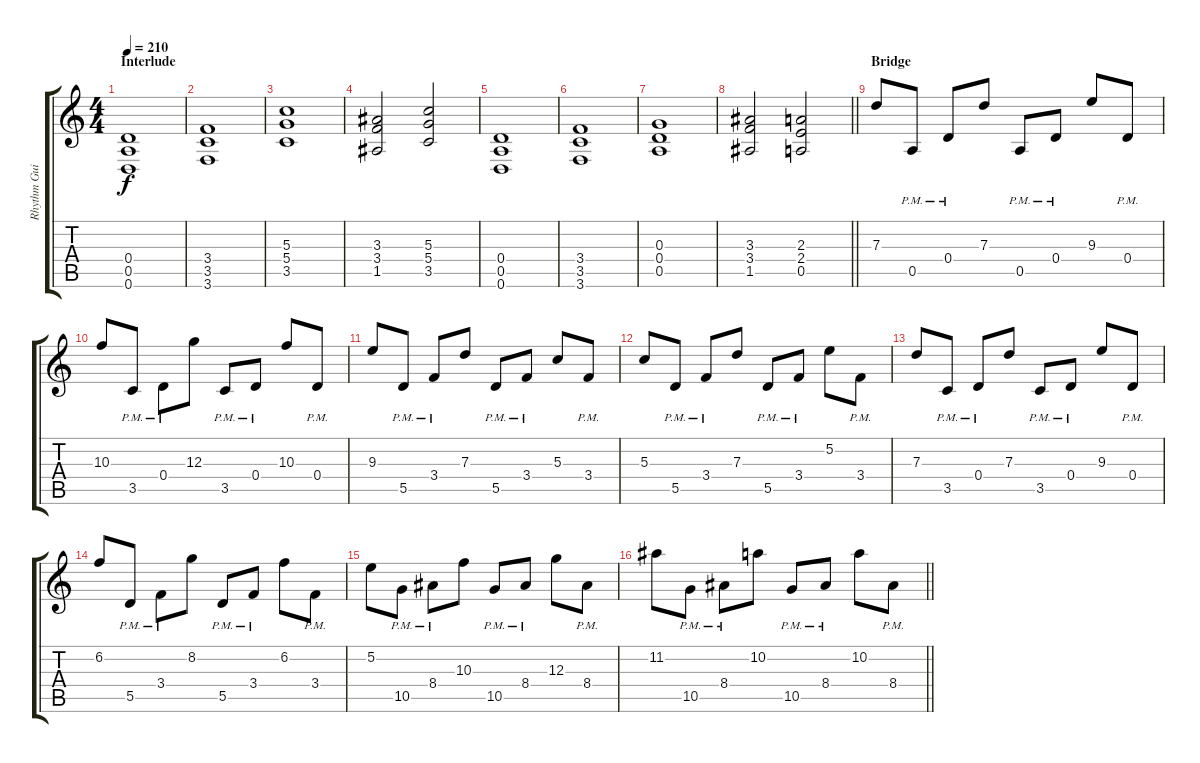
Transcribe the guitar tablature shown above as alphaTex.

\track ("Rhythm Guitar" "Rhythm Gui") {instrument distortionguitar}
\staff {score tabs}
\tuning (E4 B3 G3 D3 A2 D2) {hide}
\ts (4 4)
\section ("" "Interlude")
\tempo 210
\clef g2
\ks c
(0.4 0.5 0.6).1{dy f} |
(3.4 3.5 3.6).1 |
(5.3 5.4 3.5).1 |
(3.3 3.4 1.5).2 (5.3 5.4 3.5).2 |
(0.4 0.5 0.6).1 |
(3.4 3.5 3.6).1 |
(0.3 0.4 0.5).1 |
\barLineRight lightlight
(3.3 3.4 1.5).2 (2.3 2.4 0.5).2 |
\section ("" "Bridge")
7.3.8{volume 16} 0.5{pm}.8 0.4{pm}.8 7.3.8 0.5{pm}.8 0.4{pm}.8 9.3.8 0.4{pm}.8 |
10.3.8 3.5{pm}.8 0.4{pm}.8 12.3.8 3.5{pm}.8 0.4{pm}.8 10.3.8 0.4{pm}.8 |
9.3.8 5.5{pm}.8 3.4{pm}.8 7.3.8 5.5{pm}.8 3.4{pm}.8 5.3.8 3.4{pm}.8 |
5.3.8 5.5{pm}.8 3.4{pm}.8 7.3.8 5.5{pm}.8 3.4{pm}.8 5.2.8 3.4{pm}.8 |
7.3.8 3.5{pm}.8 0.4{pm}.8 7.3.8 3.5{pm}.8 0.4{pm}.8 9.3.8 0.4{pm}.8 |
6.2.8 5.5{pm}.8 3.4{pm}.8 8.2.8 5.5{pm}.8 3.4{pm}.8 6.2.8 3.4{pm}.8 |
5.2.8 10.5{pm}.8 8.4{pm}.8 10.3.8 10.5{pm}.8 8.4{pm}.8 12.3.8 8.4{pm}.8 |
\barLineRight lightlight
11.2.8 10.5{pm}.8 8.4{pm}.8 10.2.8 10.5{pm}.8 8.4{pm}.8 10.2.8 8.4{pm}.8
